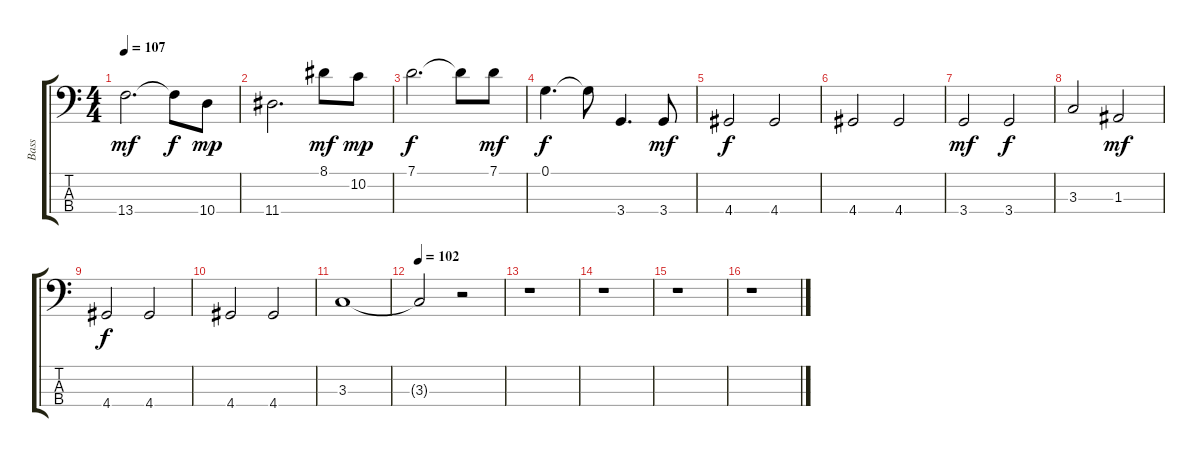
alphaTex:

\track ("Bass" "Bass") {instrument electricbassfinger}
\staff {score tabs}
\tuning (G2 D2 A1 E1) {hide}
\ts (4 4)
\tempo 107
\clef f4
\ks c
13.4.2{d dy mf} 13.4{t}.8{dy f} 10.4.8{dy mp} |
11.4.2{d} 8.1.8{dy mf} 10.2.8{dy mp} |
7.1.2{d dy f} 7.1{t}.8 7.1.8{dy mf} |
0.1.4{d dy f} 0.1{t}.8 3.4.4{d} 3.4.8{dy mf} |
4.4.2{dy f} 4.4.2 |
4.4.2 4.4.2 |
3.4.2{dy mf} 3.4.2{dy f} |
3.3.2 1.3.2{dy mf} |
4.4.2{dy f} 4.4.2 |
4.4.2 4.4.2 |
3.3.1 |
\tempo 102
3.3{t}.2 r.2 |
r.1 |
r.1 |
r.1 |
r.1
